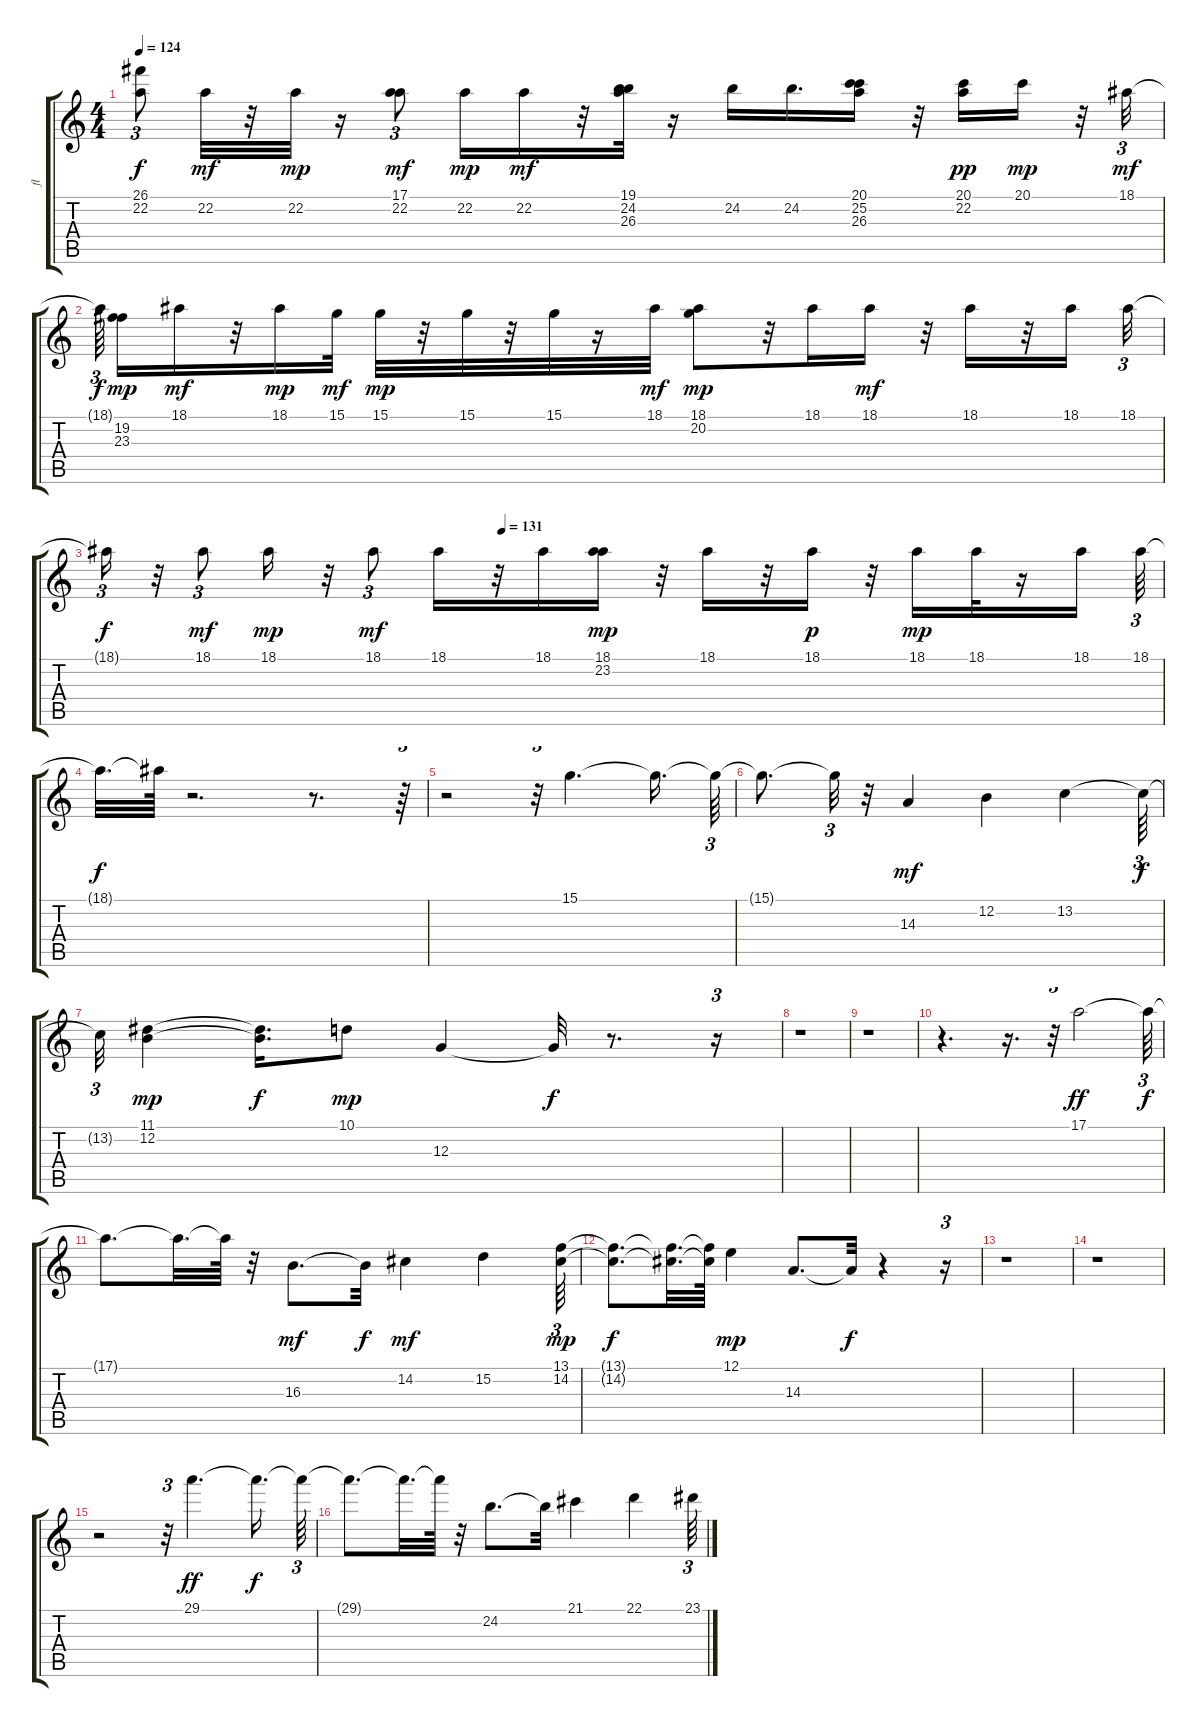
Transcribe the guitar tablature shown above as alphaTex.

\track ("fl" "fl") {instrument flute}
\staff {score tabs}
\tuning (E4 B3 G3 D3 A2 E2) {hide}
\ts (4 4)
\tempo 124
\clef g2
\ks c
(26.1{t} 22.2{t}).8{tu (3 2) dy f} 22.2.32{dy mf} r.32 22.2.32{dy mp} r.16 (17.1 22.2).8{tu (3 2) dy mf} 22.2.16{dy mp} 22.2.16{dy mf} r.32 (19.1 24.2 26.3).32 r.16 24.2.16 24.2.16{d} (20.1 25.2 26.3).16 r.32 (20.1 22.2).16{dy pp} 20.1.16{dy mp} r.32 18.1.32{tu (3 2) dy mf} |
18.1{t}.64{tu (3 2) dy f beam splitsecondary} (19.2 23.3).16{dy mp} 18.1.16{dy mf} r.32 18.1.16{dy mp} 15.1.32{dy mf} 15.1.32{dy mp} r.32 15.1.32 r.32 15.1.32 r.16 18.1.32{dy mf} (18.1 20.2).8{dy mp} r.32 18.1.16 18.1.16{dy mf} r.32 18.1.16 r.32 18.1.16 18.1.32{tu (3 2)} |
\tempo (131 0.375)
18.1{t}.16{tu (3 2) dy f} r.32 18.1.8{tu (3 2) dy mf} 18.1.16{dy mp} r.32 18.1.8{tu (3 2) dy mf} 18.1.16 r.32 18.1.16 (18.1 23.2).16{dy mp} r.32 18.1.16 r.32 18.1.16{dy p} r.32 18.1.16{dy mp} 18.1.32 r.16 18.1.16 18.1.64{tu (3 2)} |
18.1{t}.32{d dy f} 18.1{t}.64 r.2{d} r.8{d} r.64{tu (3 2)} |
r.2 r.32{tu (3 2)} 15.1.4{d} 15.1{t}.16{d} 15.1{t}.64{tu (3 2)} |
15.1{t}.8{d} 15.1{t}.32{tu (3 2)} r.32 14.3.4{dy mf} 12.2.4 13.2.4 13.2{t}.64{tu (3 2) dy f} |
13.2{t}.32{tu (3 2)} (11.1 12.2).4{dy mp} (11.1{t} 12.2{t}).16{d dy f} 10.1.8{dy mp} 12.3.4 12.3{t}.32{dy f} r.8{d} r.16{tu (3 2)} |
r.1 |
r.1 |
r.4{d} r.16{d} r.32{tu (3 2)} 17.1.2{dy ff} 17.1{t}.64{tu (3 2) dy f} |
17.1{t}.8{d} 17.1{t}.32{d} 17.1{t}.64 r.32 16.3.8{d dy mf} 16.3{t}.32{dy f} 14.2.4{dy mf} 15.2.4 (13.1 14.2).64{tu (3 2) dy mp} |
(13.1{t} 14.2{t}).8{d dy f} (13.1{t} 14.2{t}).32{d} (13.1{t} 14.2{t}).64 12.1.4{dy mp} 14.3.8{d} 14.3{t}.32{dy f} r.4 r.16{tu (3 2)} |
r.1 |
r.1 |
r.2 r.32{tu (3 2)} 29.1.4{d dy ff} 29.1{t}.16{d dy f} 29.1{t}.64{tu (3 2)} |
29.1{t}.8{d} 29.1{t}.32{d} 29.1{t}.64 r.32 24.2.8{d} 24.2{t}.32 21.1.4 22.1.4 23.1.64{tu (3 2)}
